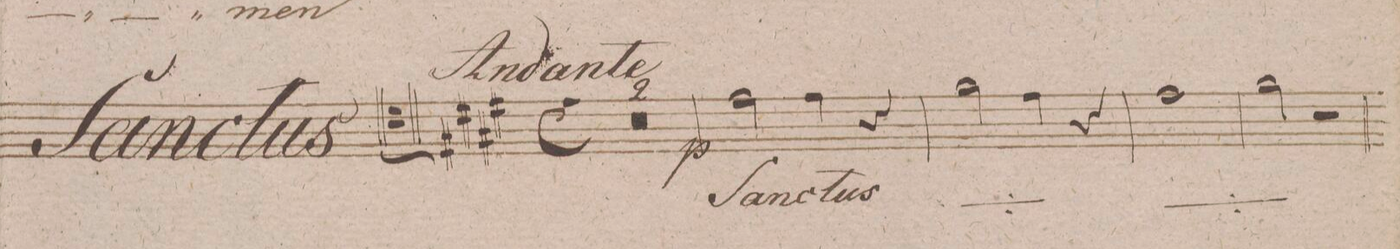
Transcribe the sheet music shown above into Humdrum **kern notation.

**kern	**text	**dynam
*I"Tenore.	*	*
*clefC4	*	*
*k[f#c#g#d#]	*	*
*met(c)	*	*
*M4/4	*	*
1r	.	.
=2	=2	=2
1r	.	.
=3	=3	=3
*2\right	*	*
*4\right	*	*
2e\	Sanc-	p
4e\	-tus	.
4r	.	.
=4	=4	=4
*	*ij	*
2f#\	Sanc-	.
4e\	-tus	.
4r	.	.
=5	=5	=5
1e\	Sanc-	.
=6	=6	=6
2f#\	-tus	.
*	*Xij	*
2r	.	.
=7	=7	=7
*-	*-	*-
